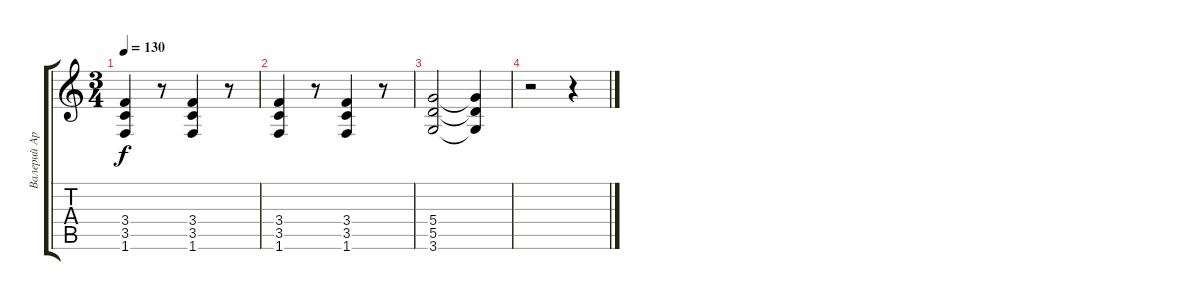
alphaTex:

\track ("Валерий Аркадин (ритм)" "Валерий Ар") {instrument distortionguitar}
\staff {score tabs}
\tuning (E4 B3 G3 D3 A2 E2) {hide}
\ts (3 4)
\tempo 130
\clef g2
\ks c
(3.4 3.5 1.6).4{dy f} r.8 (3.4 3.5 1.6).4 r.8 |
(3.4 3.5 1.6).4 r.8 (3.4 3.5 1.6).4 r.8 |
(5.4 5.5 3.6).2 (5.4{t} 5.5{t} 3.6{t}).4 |
r.2 r.4
